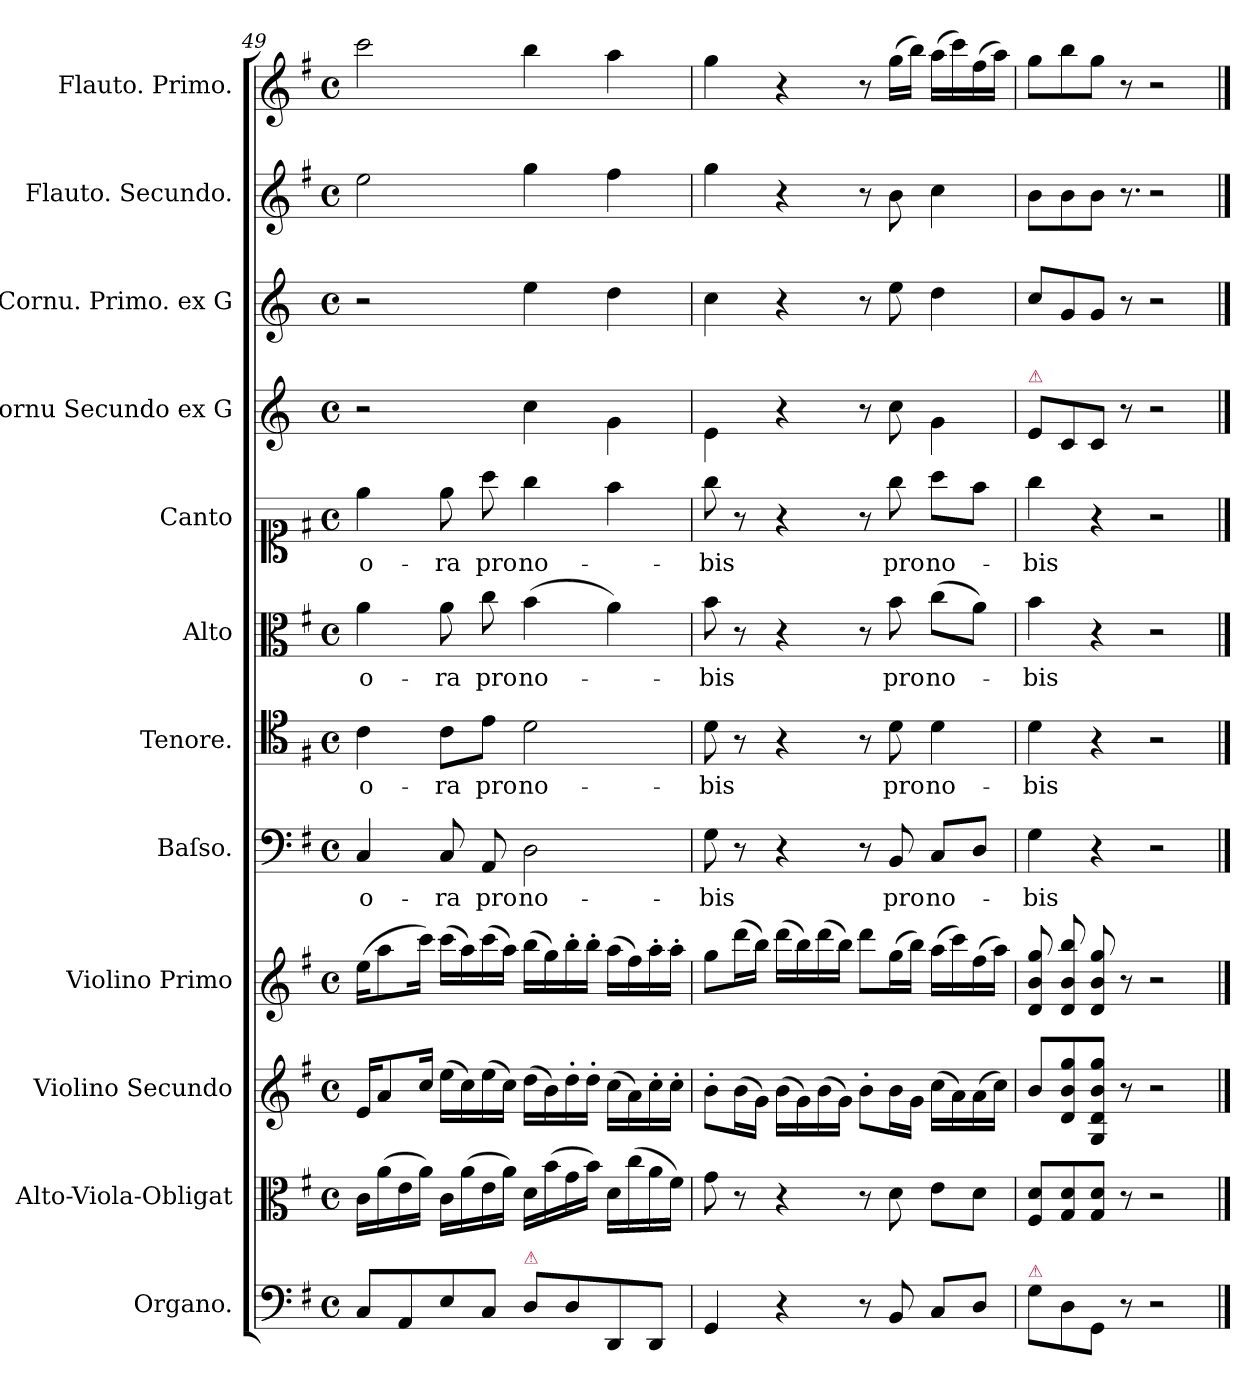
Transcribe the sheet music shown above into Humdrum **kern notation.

**kern	**dynam	**kern	**kern	**dynam	**kern	**dynam	**kern	**text	**kern	**text	**kern	**text	**kern	**text	**kern	**dynam	**kern	**kern	**kern
*part12	*part12	*part11	*part10	*part10	*part9	*part9	*part8	*part8	*part7	*part7	*part6	*part6	*part5	*part5	*part4	*part4	*part3	*part2	*part1
*staff12	*staff12	*staff11	*staff10	*staff10	*staff9	*staff9	*staff8	*staff8	*staff7	*staff7	*staff6	*staff6	*staff5	*staff5	*staff4	*staff4	*staff3	*staff2	*staff1
*I"Organo.	*	*I"Alto-Viola-Obligat	*I"Violino Secundo	*	*I"Violino Primo	*	*I"Baſso.	*	*I"Tenore.	*	*I"Alto	*	*I"Canto	*	*I"Cornu Secundo ex G	*	*I"Cornu. Primo. ex G	*I"Flauto. Secundo.	*I"Flauto. Primo.
*I'org	*	*I'vla	*I'vl 2	*	*I'vl 1	*	*I'B	*	*I'T	*	*I'A	*	*	*	*	*	*	*I'fl 2	*I'fl 1
*clefF4	*	*clefC3	*clefG2	*	*clefG2	*	*clefF4	*	*clefC4	*	*clefC3	*	*clefC1	*	*clefG2	*	*clefG2	*clefG2	*clefG2
*	*	*	*	*	*	*	*	*	*	*	*	*	*	*	*ITrd3c5	*	*ITrd3c5	*	*
*k[f#]	*	*k[f#]	*k[f#]	*	*k[f#]	*	*k[f#]	*	*k[f#]	*	*k[f#]	*	*k[f#]	*	*k[f#]	*	*k[f#]	*k[f#]	*k[f#]
*G:	*	*G:	*G:	*	*G:	*	*G:	*	*G:	*	*G:	*	*G:	*	*G:	*	*G:	*G:	*G:
*M4/4	*	*M4/4	*M4/4	*	*M4/4	*	*M4/4	*	*M4/4	*	*M4/4	*	*M4/4	*	*M4/4	*	*M4/4	*M4/4	*M4/4
*met(c)	*	*met(c)	*met(c)	*	*met(c)	*	*met(c)	*	*met(c)	*	*met(c)	*	*met(c)	*	*met(c)	*	*met(c)	*met(c)	*met(c)
=49	=49	=49	=49	=49	=49	=49	=49	=49	=49	=49	=49	=49	=49	=49	=49	=49	=49	=49	=49
!	!	!	!	!LO:DY:b	!	!LO:DY:b	!	!	!	!	!	!	!	!	!	!	!	!	!
8C/L	.	16c\LL	16e/KL	forte	(16ee\KL	for.	4C/	o-	4c\	o-	4a\	o-	4ee\	o-	2r	.	2r	2ee\	2ccc\
.	.	(16a\	8a/	.	8aa\	.	.	.	.	.	.	.	.	.	.	.	.	.	.
!	!LO:DY:b	!	!	!	!	!	!	!	!	!	!	!	!	!	!	!	!	!	!
8AA/	for	16e\	.	.	.	.	.	.	.	.	.	.	.	.	.	.	.	.	.
.	.	16a\JJ)	16cc/Jk	.	16ccc\Jk)	.	.	.	.	.	.	.	.	.	.	.	.	.	.
8E/	.	16c\LL	(16ee\LL	.	(16ccc\LL	.	8C/	-ra	8c\L	-ra	8a\	-ra	8ee\	-ra	.	.	.	.	.
.	.	(16a\	16cc\)	.	16aa\)	.	.	.	.	.	.	.	.	.	.	.	.	.	.
8C/J	.	16e\	(16ee\	.	(16ccc\	.	8AA/	pro	8e\J	pro	8cc\	pro	8aa\	pro	.	.	.	.	.
.	.	16a\JJ)	16cc\JJ)	.	16aa\JJ)	.	.	.	.	.	.	.	.	.	.	.	.	.	.
!LO:TX:a:color=crimson:t=⚠	!	!	!	!	!	!	!	!	!	!	!	!	!	!	!	!	!	!	!
!	!	!	!	!	!	!	!	!	!	!	!	!	!	!	!	!LO:DY:b:rj	!	!	!
8D\L	.	16d\LL	(16dd\LL	.	(16bb\LL	.	2D\	no-	2d\	no-	(4b\	no-	4gg\	no-	4g\	for	4b\	4gg\	4bb\
.	.	(16b\	16b\)	.	16gg\)	.	.	.	.	.	.	.	.	.	.	.	.	.	.
8D\	.	16g\	16dd'\	.	16bb'\	.	.	.	.	.	.	.	.	.	.	.	.	.	.
.	.	16b\JJ)	16dd'\JJ	.	16bb'\JJ	.	.	.	.	.	.	.	.	.	.	.	.	.	.
8DD/	.	16d\LL	(16cc\LL	.	(16aa\LL	.	.	.	.	.	4a\)	.	4ff#\	.	4d\	.	4a\	4ff#\	4aa\
.	.	(16cc\	16a\)	.	16ff#\)	.	.	.	.	.	.	.	.	.	.	.	.	.	.
8DD/J	.	16a\	16cc'\	.	16aa'\	.	.	.	.	.	.	.	.	.	.	.	.	.	.
.	.	16f#\JJ)	16cc'\JJ	.	16aa'\JJ	.	.	.	.	.	.	.	.	.	.	.	.	.	.
=50	=50	=50	=50	=50	=50	=50	=50	=50	=50	=50	=50	=50	=50	=50	=50	=50	=50	=50	=50
4GG/	.	8g\	8b'\L	.	8gg\L	.	8G\	-bis	8d\	-bis	8b\	-bis	8gg\	-bis	4B\	.	4g\	4gg\	4gg\
!	!	!	!	!	!	!LO:DY:b	!	!	!	!	!	!	!	!	!	!	!	!	!
.	.	8r	(16b\L	.	(16ddd\L	piano	8r	.	8r	.	8r	.	8r	.	.	.	.	.	.
.	.	.	16g\JJ)	.	16bb\JJ)	.	.	.	.	.	.	.	.	.	.	.	.	.	.
4r	.	4r	(16b\LL	.	(16ddd\LL	.	4r	.	4r	.	4r	.	4r	.	4r	.	4r	4r	4r
.	.	.	16g\)	.	16bb\)	.	.	.	.	.	.	.	.	.	.	.	.	.	.
.	.	.	(16b\	.	(16ddd\	.	.	.	.	.	.	.	.	.	.	.	.	.	.
.	.	.	16g\JJ)	.	16bb\JJ)	.	.	.	.	.	.	.	.	.	.	.	.	.	.
!	!	!	!	!	!	!LO:DY:b	!	!	!	!	!	!	!	!	!	!	!	!	!
8r	.	8r	8b'\L	.	8ddd\L	forte&colon;	8r	.	8r	.	8r	.	8r	.	8r	.	8r	8r	8r
8BB/	.	8d\	16b\L	.	(16gg\L	.	8BB/	pro	8d\	pro	8b\	pro	8gg\	pro	8g\	.	8b\	8b\	(16gg\LL
.	.	.	16g\JJ	.	16bb\JJ)	.	.	.	.	.	.	.	.	.	.	.	.	.	16bb\JJ)
8C/L	.	8e\L	(16cc\LL	.	(16aa\LL	.	8C/L	no-	4d\	no-	(8cc\L	no-	8aa\L	no-	4d\	.	4a\	4cc\	(16aa\LL
.	.	.	16a\)	.	16ccc\)	.	.	.	.	.	.	.	.	.	.	.	.	.	16ccc\)
8D/J	.	8d\J	(16a\	.	(16ff#\	.	8D/J	.	.	.	8a\J)	.	8ff#\J	.	.	.	.	.	(16ff#\
.	.	.	16cc\JJ)	.	16aa\JJ)	.	.	.	.	.	.	.	.	.	.	.	.	.	16aa\JJ)
=51	=51	=51	=51	=51	=51	=51	=51	=51	=51	=51	=51	=51	=51	=51	=51	=51	=51	=51	=51
!	!	!	!	!	!	!	!	!	!	!	!	!	!	!	!LO:TX:a:color=crimson:t=⚠	!	!	!	!
!LO:TX:a:color=crimson:t=⚠	!	!	!	!	!	!	!	!	!	!	!	!	!	!	!	!	!	!	!
8G\L	.	8F#/ 8d/L	8b/L	.	8d/ 8b/ 8gg/	.	4G\	-bis	4d\	-bis	4b\	-bis	4gg\	-bis	8B\L	.	8g/L	8b\L	8gg\L
8D\	.	8G/ 8d/	8d/ 8b/ 8gg/	.	8d/ 8b/ 8bb/	.	.	.	.	.	.	.	.	.	8G/	.	8d/	8b\	8bb\
8GG/J	.	8G/ 8d/J	8G/ 8d/ 8b/ 8gg/J	.	8d/ 8b/ 8gg/	.	4r	.	4r	.	4r	.	4r	.	8G/J	.	8d/J	8b\J	8gg\J
!	!	!	!	!	!	!	!	!	!	!	!	!	!	!	!	!	!	!LO:N:vis=8.	!
8r	.	8r	8r	.	8r	.	.	.	.	.	.	.	.	.	8r	.	8r	8r	8r
2r	.	2r	2r	.	2r	.	2r	.	2r	.	2r	.	2r	.	2r	.	2r	2r	2r
==	==	==	==	==	==	==	==	==	==	==	==	==	==	==	==	==	==	==	==
*-	*-	*-	*-	*-	*-	*-	*-	*-	*-	*-	*-	*-	*-	*-	*-	*-	*-	*-	*-
